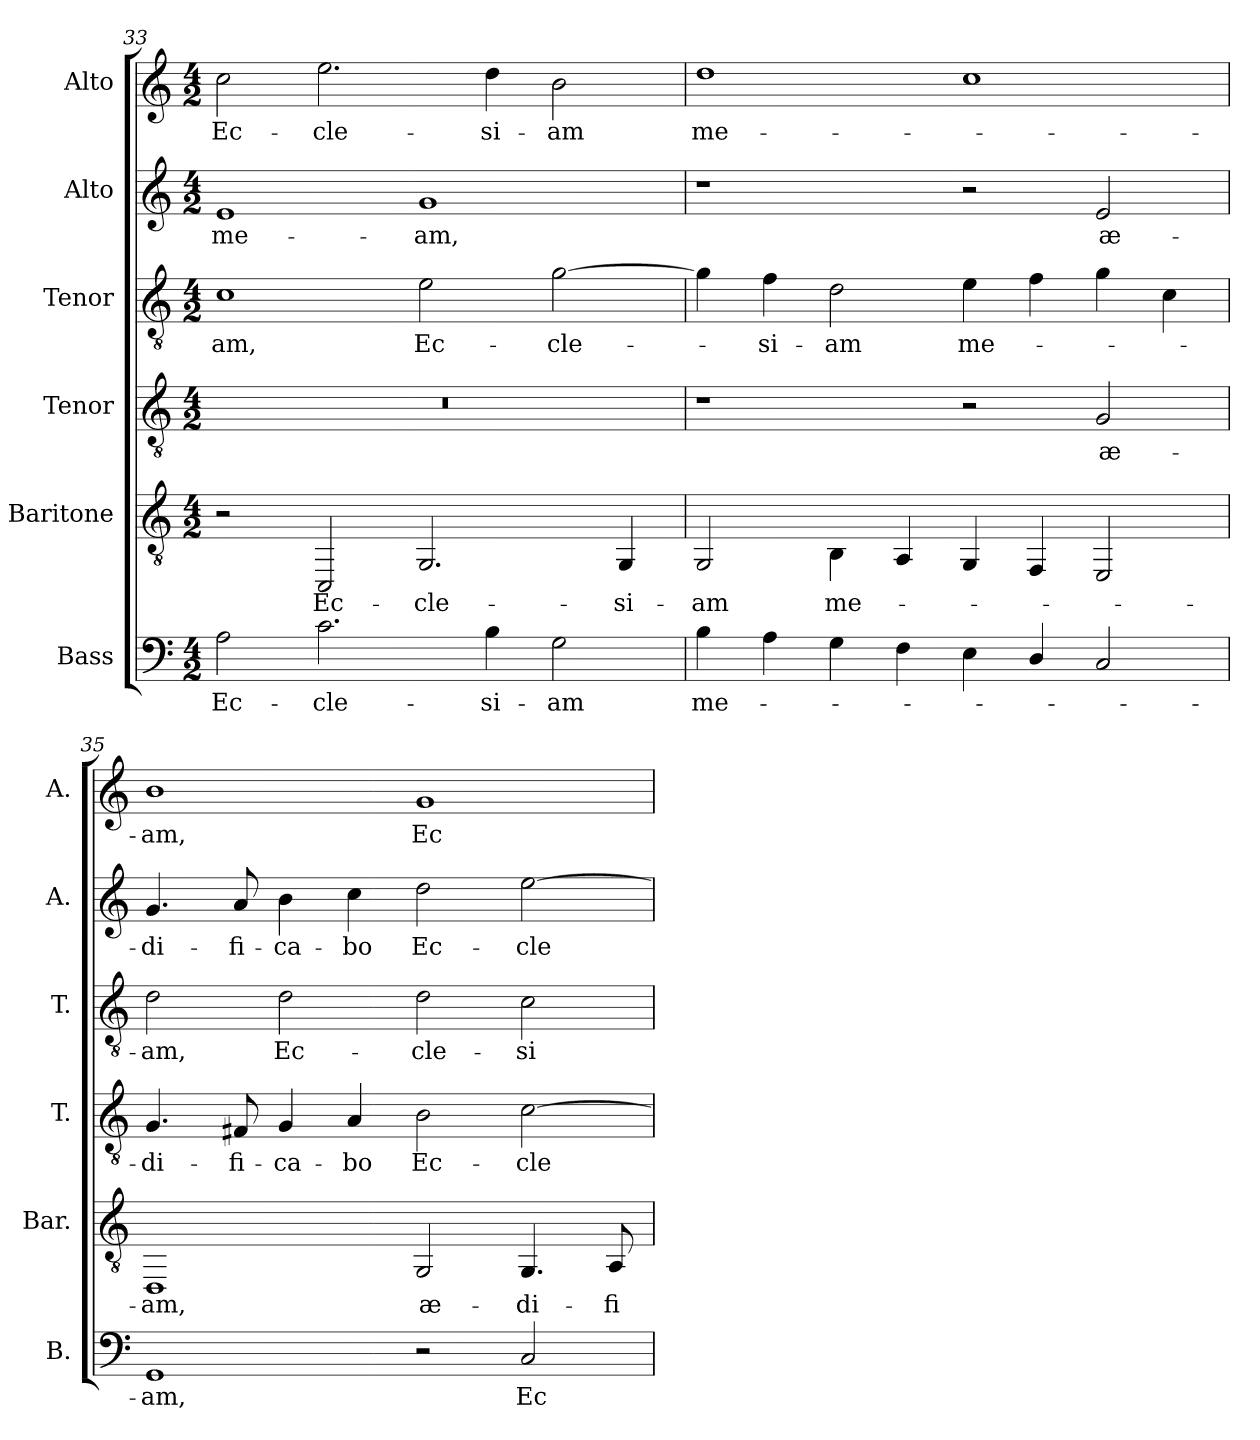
**kern	**text	**kern	**text	**kern	**text	**kern	**text	**kern	**text	**kern	**text
*part6	*part6	*part5	*part5	*part4	*part4	*part3	*part3	*part2	*part2	*part1	*part1
*staff6	*staff6	*staff5	*staff5	*staff4	*staff4	*staff3	*staff3	*staff2	*staff2	*staff1	*staff1
*I"Bass	*	*I"Baritone	*	*I"Tenor	*	*I"Tenor	*	*I"Alto	*	*I"Alto	*
*I'B.	*	*I'Bar.	*	*I'T.	*	*I'T.	*	*I'A.	*	*I'A.	*
*clefF4	*	*clefGv2	*	*clefGv2	*	*clefGv2	*	*clefG2	*	*clefG2	*
*	*	*	*	*ITrd7c12	*	*ITrd7c12	*	*	*	*	*
*k[]	*	*k[]	*	*k[]	*	*k[]	*	*k[]	*	*k[]	*
*C:	*	*C:	*	*C:	*	*C:	*	*C:	*	*C:	*
*M4/2	*	*M4/2	*	*M4/2	*	*M4/2	*	*M4/2	*	*M4/2	*
=33	=33	=33	=33	=33	=33	=33	=33	=33	=33	=33	=33
!	!LO:LY:b:color=#000000	!	!	!LO:N:vis=1	!	!	!	!	!	!	!
!	!	!	!	!	!	!	!LO:LY:b:color=#000000	!	!	!	!
!	!	!	!	!	!	!	!	!	!LO:LY:b:color=#000000	!	!
!	!	!	!	!	!	!	!	!	!	!	!LO:LY:b:color=#000000
2Ai\	Ec-	2r	.	0r	.	1Ci	-am,	1ei	me-	2cci\	Ec-
!	!LO:LY:b:color=#000000	!	!	!	!	!	!	!	!	!	!
!	!	!	!LO:LY:b:color=#000000	!	!	!	!	!	!	!	!
!	!	!	!	!	!	!	!	!	!	!	!LO:LY:b:color=#000000
2.ci\	-cle-	2CCi/	Ec-	.	.	.	.	.	.	2.eei\	-cle-
!	!	!	!LO:LY:b:color=#000000	!	!	!	!	!	!	!	!
!	!	!	!	!	!	!	!LO:LY:b:color=#000000	!	!	!	!
!	!	!	!	!	!	!	!	!	!LO:LY:b:color=#000000	!	!
.	.	2.GGi/	-cle-	.	.	2Ei\	Ec-	1gi	-am,	.	.
!	!LO:LY:b:color=#000000	!	!	!	!	!	!	!	!	!	!
!	!	!	!	!	!	!	!	!	!	!	!LO:LY:b:color=#000000
4Bi\	-si-	.	.	.	.	.	.	.	.	4ddi\	-si-
!	!LO:LY:b:color=#000000	!	!	!	!	!	!	!	!	!	!
!	!	!	!	!	!	!	!LO:LY:b:color=#000000	!	!	!	!
!	!	!	!	!	!	!	!	!	!	!	!LO:LY:b:color=#000000
2Gi\	-am	.	.	.	.	[2Gi\	-cle-	.	.	2bi\	-am
!	!	!	!LO:LY:b:color=#000000	!	!	!	!	!	!	!	!
.	.	4GGi/	-si-	.	.	.	.	.	.	.	.
=34	=34	=34	=34	=34	=34	=34	=34	=34	=34	=34	=34
!	!LO:LY:b:color=#000000	!	!	!	!	!	!	!	!	!	!
!	!	!	!LO:LY:b:color=#000000	!	!	!	!	!	!	!	!
!	!	!	!	!	!	!	!	!	!	!	!LO:LY:b:color=#000000
4Bi\	me-	2GGi/	-am	1r	.	4Gi\]	.	1r	.	1ddi	me-
!	!	!	!	!	!	!	!LO:LY:b:color=#000000	!	!	!	!
4Ai\	.	.	.	.	.	4Fi\	-si-	.	.	.	.
!	!	!	!LO:LY:b:color=#000000	!	!	!	!	!	!	!	!
!	!	!	!	!	!	!	!LO:LY:b:color=#000000	!	!	!	!
4Gi\	.	4BBi\	me-	.	.	2Di\	-am	.	.	.	.
4Fi\	.	4AAi/	.	.	.	.	.	.	.	.	.
!	!	!	!	!	!	!	!LO:LY:b:color=#000000	!	!	!	!
4Ei\	.	4GGi/	.	2r	.	4Ei\	me-	2r	.	1cci	.
4Di/	.	4FFi/	.	.	.	4Fi\	.	.	.	.	.
!	!	!	!	!	!LO:LY:b:color=#000000	!	!	!	!	!	!
!	!	!	!	!	!	!	!	!	!LO:LY:b:color=#000000	!	!
2Ci/	.	2EEi/	.	2GGi/	æ-	4Gi\	.	2ei/	æ-	.	.
.	.	.	.	.	.	4Ci\	.	.	.	.	.
!!LO:PB:g=z
=35	=35	=35	=35	=35	=35	=35	=35	=35	=35	=35	=35
!	!LO:LY:b:color=#000000	!	!	!	!	!	!	!	!	!	!
!	!	!	!LO:LY:b:color=#000000	!	!	!	!	!	!	!	!
!	!	!	!	!	!LO:LY:b:color=#000000	!	!	!	!	!	!
!	!	!	!	!	!	!	!LO:LY:b:color=#000000	!	!	!	!
!	!	!	!	!	!	!	!	!	!LO:LY:b:color=#000000	!	!
!	!	!	!	!	!	!	!	!	!	!	!LO:LY:b:color=#000000
1GGi	-am,	1DDi	-am,	4.GGi/	-di-	2Di\	-am,	4.gi/	-di-	1bi	-am,
!	!	!	!	!	!LO:LY:b:color=#000000	!	!	!	!	!	!
!	!	!	!	!	!	!	!	!	!LO:LY:b:color=#000000	!	!
.	.	.	.	8FF#Xi/	-fi-	.	.	8ai/	-fi-	.	.
!	!	!	!	!	!LO:LY:b:color=#000000	!	!	!	!	!	!
!	!	!	!	!	!	!	!LO:LY:b:color=#000000	!	!	!	!
!	!	!	!	!	!	!	!	!	!LO:LY:b:color=#000000	!	!
.	.	.	.	4GGi/	-ca-	2Di\	Ec-	4bi\	-ca-	.	.
!	!	!	!	!	!LO:LY:b:color=#000000	!	!	!	!	!	!
!	!	!	!	!	!	!	!	!	!LO:LY:b:color=#000000	!	!
.	.	.	.	4AAi/	-bo	.	.	4cci\	-bo	.	.
!	!	!	!LO:LY:b:color=#000000	!	!	!	!	!	!	!	!
!	!	!	!	!	!LO:LY:b:color=#000000	!	!	!	!	!	!
!	!	!	!	!	!	!	!LO:LY:b:color=#000000	!	!	!	!
!	!	!	!	!	!	!	!	!	!LO:LY:b:color=#000000	!	!
!	!	!	!	!	!	!	!	!	!	!	!LO:LY:b:color=#000000
2r	.	2GGi/	æ-	2BBi\	Ec-	2Di\	-cle-	2ddi\	Ec-	1gi	Ec-
!	!LO:LY:b:color=#000000	!	!	!	!	!	!	!	!	!	!
!	!	!	!LO:LY:b:color=#000000	!	!	!	!	!	!	!	!
!	!	!	!	!	!LO:LY:b:color=#000000	!	!	!	!	!	!
!	!	!	!	!	!	!	!LO:LY:b:color=#000000	!	!	!	!
!	!	!	!	!	!	!	!	!	!LO:LY:b:color=#000000	!	!
2Ci/	Ec-	4.GGi/	-di-	[2Ci\	-cle-	2Ci\	-si-	[2eei\	-cle-	.	.
!	!	!	!LO:LY:b:color=#000000	!	!	!	!	!	!	!	!
.	.	8AAi/	-fi-	.	.	.	.	.	.	.	.
=	=	=	=	=	=	=	=	=	=	=	=
*-	*-	*-	*-	*-	*-	*-	*-	*-	*-	*-	*-
